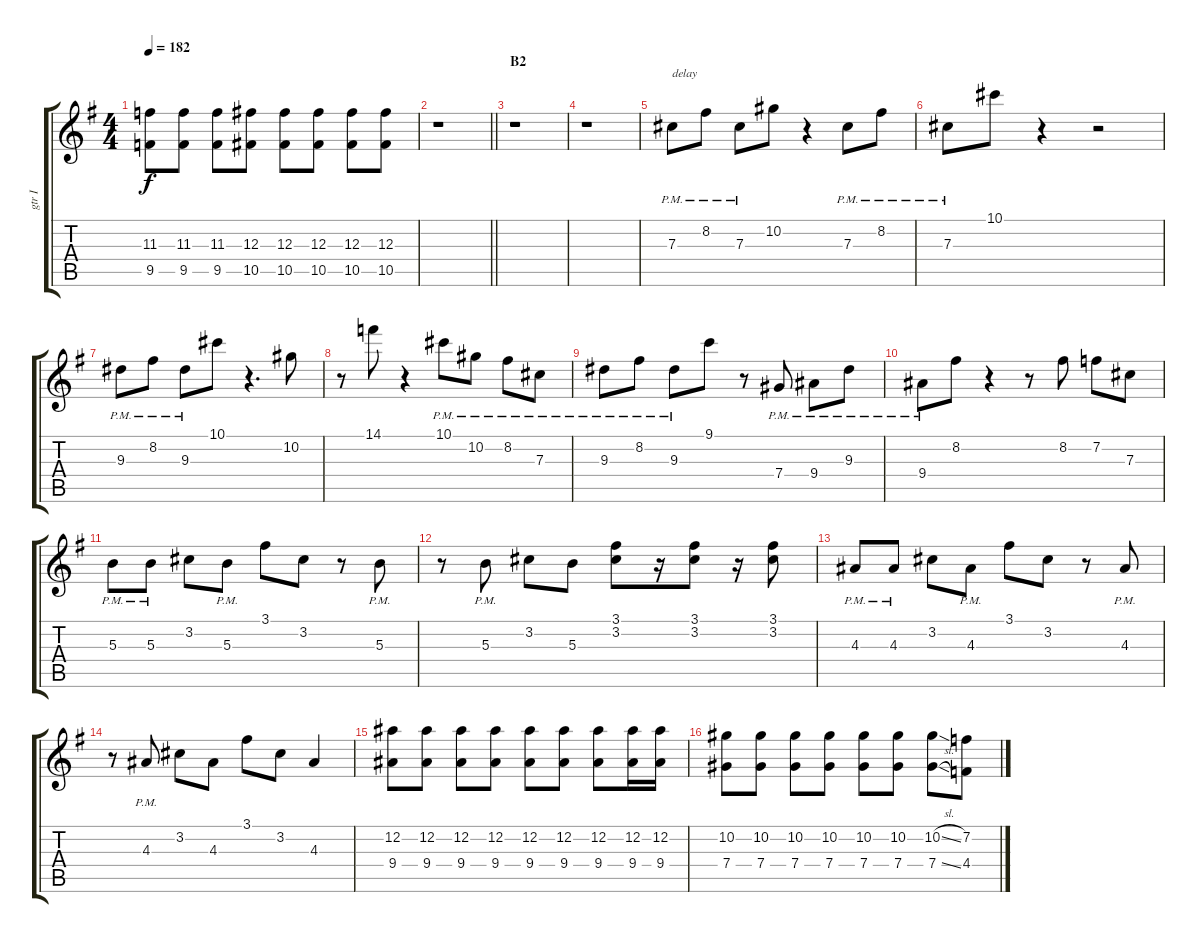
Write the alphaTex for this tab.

\track ("gtr I" "gtr I") {instrument distortionguitar}
\staff {score tabs}
\tuning (Eb4 Bb3 Gb3 Db3 Ab2 Eb2) {hide}
\ts (4 4)
\tempo 182
\clef g2
\ks g
(11.3 9.5).8{dy f} (11.3 9.5).8 (11.3 9.5).8 (12.3 10.5).8 (12.3 10.5).8 (12.3 10.5).8 (12.3 10.5).8 (12.3 10.5).8 |
\barLineRight lightlight
r.1 |
\section ("" "B2")
r.1 |
r.1 |
7.3{pm}.8{txt "delay"} 8.2{pm}.8 7.3{pm}.8 10.2.8 r.4 7.3{pm}.8 8.2{pm}.8 |
7.3{pm}.8 10.1.8 r.4 r.2 |
9.3{pm}.8 8.2{pm}.8 9.3{pm}.8 10.1.8 r.4{d} 10.2.8 |
r.8 14.1.8 r.4 10.1{pm}.8 10.2{pm}.8 8.2{pm}.8 7.3{pm}.8 |
9.3{pm}.8 8.2{pm}.8 9.3{pm}.8 9.1.8 r.8 7.4{pm}.8 9.4{pm}.8 9.3{pm}.8 |
9.4{pm}.8 8.2.8 r.4 r.8 8.2.8 7.2.8 7.3.8 |
5.3{pm}.8 5.3{pm}.8 3.2.8 5.3{pm}.8 3.1.8 3.2.8 r.8 5.3{pm}.8 |
r.8 5.3{pm}.8 3.2.8 5.3.8 (3.1 3.2).8 r.16 (3.1 3.2).8 r.16 (3.1 3.2).8 |
4.3{pm}.8 4.3{pm}.8 3.2.8 4.3{pm}.8 3.1.8 3.2.8 r.8 4.3{pm}.8 |
r.8 4.3{pm}.8 3.2.8 4.3.8 3.1.8 3.2.8 4.3.4 |
(12.2 9.4).8 (12.2 9.4).8 (12.2 9.4).8 (12.2 9.4).8 (12.2 9.4).8 (12.2 9.4).8 (12.2 9.4).8 (12.2 9.4).16 (12.2 9.4).16 |
(10.2 7.4).8 (10.2 7.4).8 (10.2 7.4).8 (10.2 7.4).8 (10.2 7.4).8 (10.2 7.4).8 (10.2{sl} 7.4{sl}).8 (7.2 4.4).8
